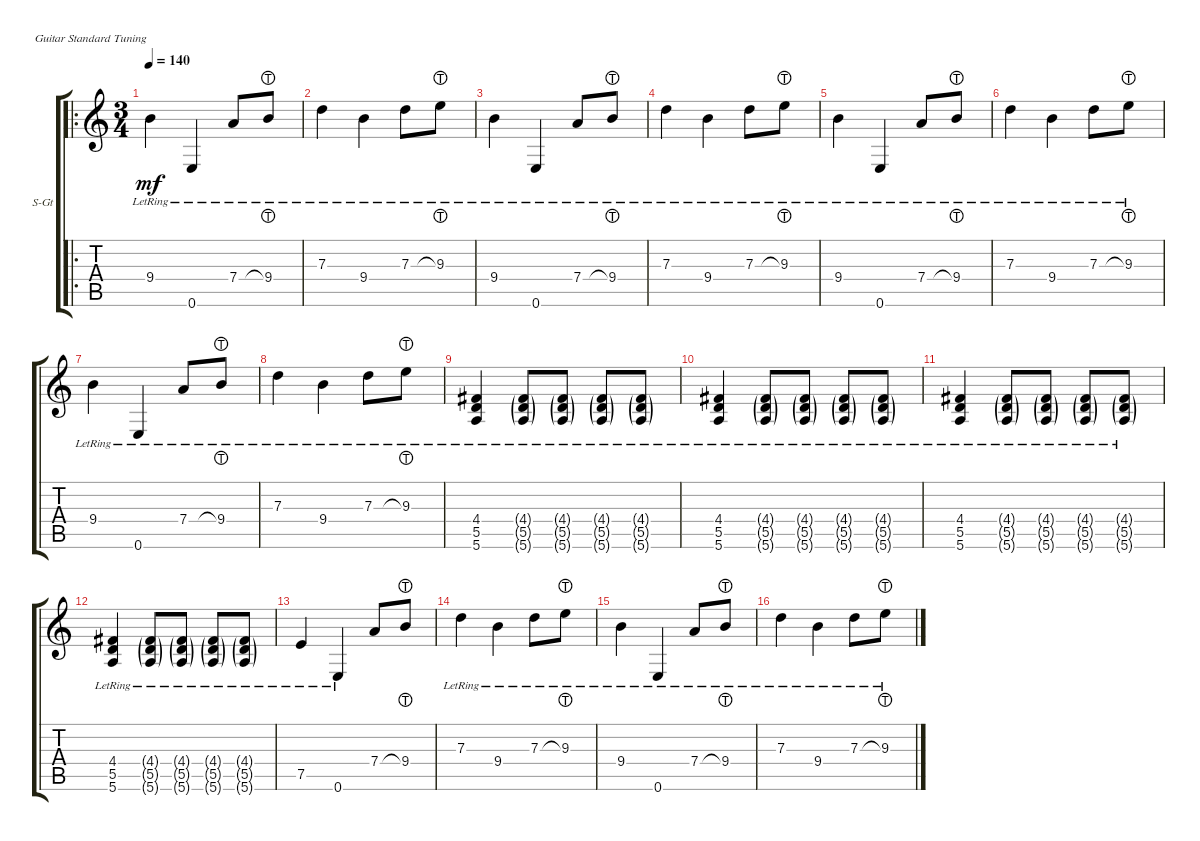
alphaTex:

\defaultSystemsLayout 4
\bracketExtendMode groupsimilarinstruments
\firstSystemTrackNameOrientation horizontal
\otherSystemsTrackNameOrientation horizontal
\track ("Steel Guitar" "S-Gt") {instrument acousticguitarsteel}
\staff {score tabs}
\tuning (E4 B3 G3 D3 A2 E2)
\ro
\ts (3 4)
\tempo 140
\clef g2
\ks c
9.4{lr}.4{dy mf instrument acousticguitarsteel} 0.6{lr}.4 7.4{lr}.8 9.4{lht lr}.8 |
7.3{lr}.4 9.4{lr}.4 7.3{lr}.8 9.3{lht lr}.8 |
9.4{lr}.4 0.6{lr}.4 7.4{lr}.8 9.4{lht lr}.8 |
7.3{lr}.4 9.4{lr}.4 7.3{lr}.8 9.3{lht lr}.8 |
9.4{lr}.4 0.6{lr}.4 7.4{lr}.8 9.4{lht lr}.8 |
7.3{lr}.4 9.4{lr}.4 7.3{lr}.8 9.3{lht lr}.8 |
9.4{lr}.4 0.6{lr}.4 7.4{lr}.8 9.4{lht lr}.8 |
7.3{lr}.4 9.4{lr}.4 7.3{lr}.8 9.3{lht lr}.8 |
(4.4{lr} 5.6 5.5).4 (4.4{g lr} 5.6{g} 5.5{g}).8 (4.4{g lr} 5.6{g} 5.5{g}).8 (4.4{g lr} 5.6{g} 5.5{g}).8 (4.4{g lr} 5.6{g} 5.5{g}).8 |
(4.4{lr} 5.6 5.5).4 (4.4{g lr} 5.6{g} 5.5{g}).8 (4.4{g lr} 5.6{g} 5.5{g}).8 (4.4{g lr} 5.6{g} 5.5{g}).8 (4.4{g lr} 5.6{g} 5.5{g}).8 |
(4.4{lr} 5.6 5.5).4 (4.4{g lr} 5.6{g} 5.5{g}).8 (4.4{g lr} 5.6{g} 5.5{g}).8 (4.4{g lr} 5.6{g} 5.5{g}).8 (4.4{g lr} 5.6{g} 5.5{g}).8 |
(4.4{lr} 5.6 5.5).4 (4.4{g lr} 5.6{g} 5.5{g}).8 (4.4{g lr} 5.6{g} 5.5{g}).8 (4.4{g lr} 5.6{g} 5.5{g}).8 (4.4{g lr} 5.6{g} 5.5{g}).8 |
7.5{lr}.4 0.6{lr}.4 7.4.8 9.4{lht}.8 |
7.3{lr}.4 9.4{lr}.4 7.3{lr}.8 9.3{lht lr}.8 |
9.4{lr}.4 0.6{lr}.4 7.4{lr}.8 9.4{lht lr}.8 |
7.3{lr}.4 9.4{lr}.4 7.3{lr}.8 9.3{lht lr}.8
